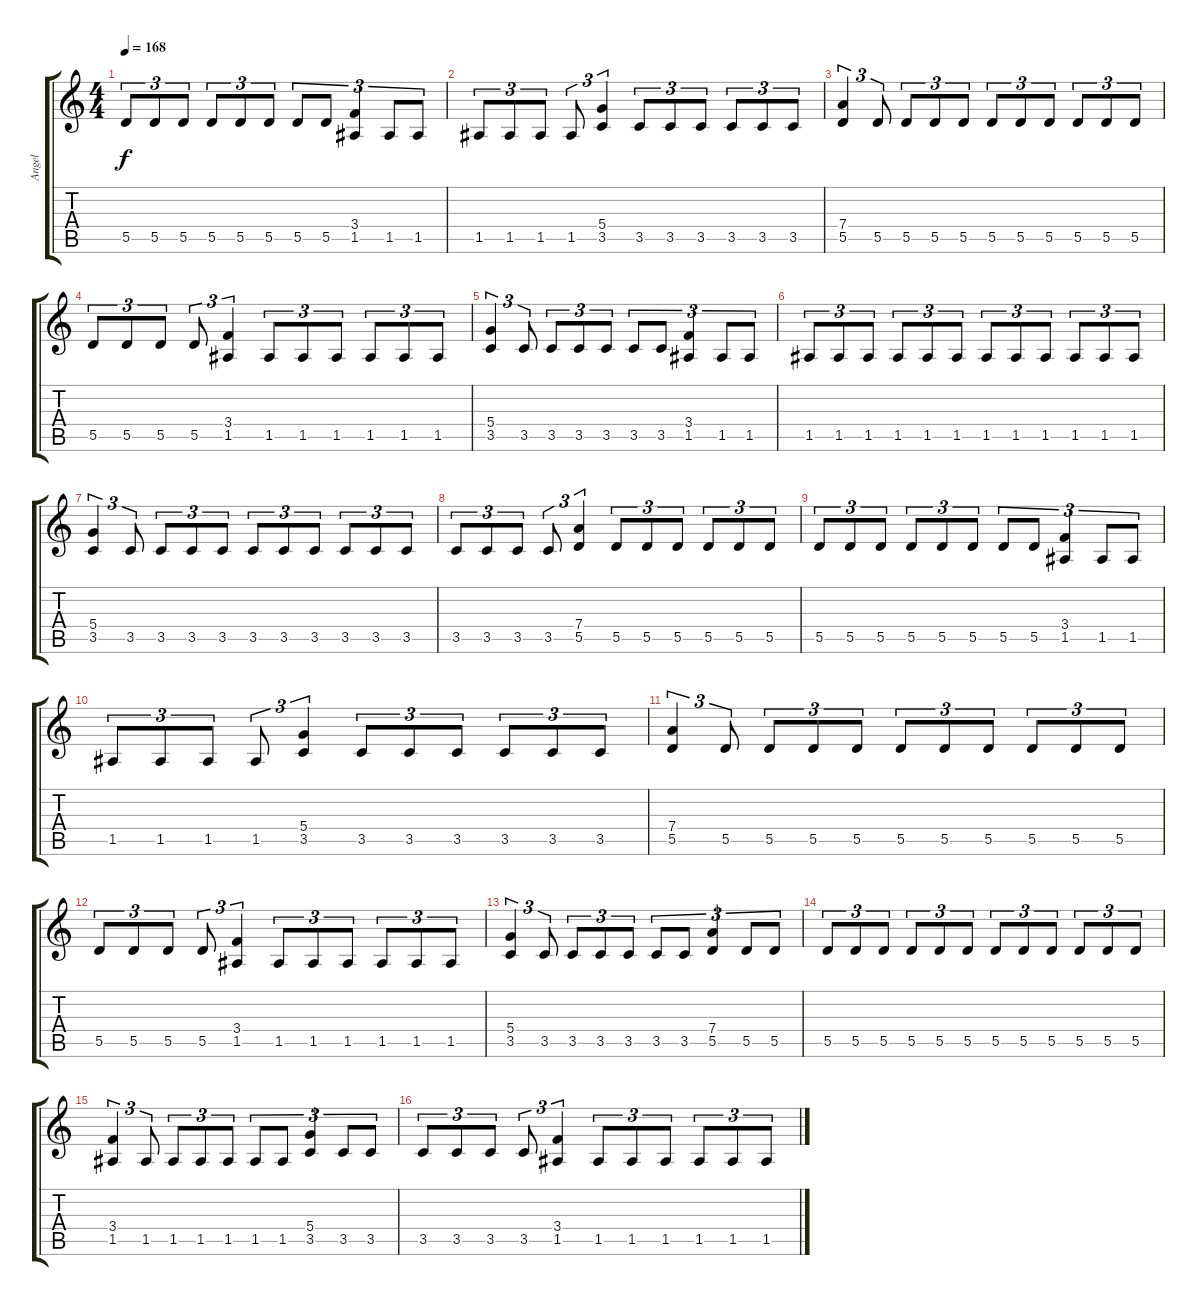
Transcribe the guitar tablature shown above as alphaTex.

\track ("Angel" "Angel") {instrument distortionguitar}
\staff {score tabs}
\tuning (E4 B3 G3 D3 A2 E2) {hide}
\ts (4 4)
\tempo 168
\clef g2
\ks c
5.5.8{tu (3 2) dy f} 5.5.8{tu (3 2)} 5.5.8{tu (3 2)} 5.5.8{tu (3 2)} 5.5.8{tu (3 2)} 5.5.8{tu (3 2)} 5.5.8{tu (3 2)} 5.5.8{tu (3 2)} (3.4 1.5).4{tu (3 2)} 1.5.8{tu (3 2)} 1.5.8{tu (3 2)} |
1.5.8{tu (3 2)} 1.5.8{tu (3 2)} 1.5.8{tu (3 2)} 1.5.8{tu (3 2)} (5.4 3.5).4{tu (3 2)} 3.5.8{tu (3 2)} 3.5.8{tu (3 2)} 3.5.8{tu (3 2)} 3.5.8{tu (3 2)} 3.5.8{tu (3 2)} 3.5.8{tu (3 2)} |
(7.4 5.5).4{tu (3 2)} 5.5.8{tu (3 2)} 5.5.8{tu (3 2)} 5.5.8{tu (3 2)} 5.5.8{tu (3 2)} 5.5.8{tu (3 2)} 5.5.8{tu (3 2)} 5.5.8{tu (3 2)} 5.5.8{tu (3 2)} 5.5.8{tu (3 2)} 5.5.8{tu (3 2)} |
5.5.8{tu (3 2)} 5.5.8{tu (3 2)} 5.5.8{tu (3 2)} 5.5.8{tu (3 2)} (3.4 1.5).4{tu (3 2)} 1.5.8{tu (3 2)} 1.5.8{tu (3 2)} 1.5.8{tu (3 2)} 1.5.8{tu (3 2)} 1.5.8{tu (3 2)} 1.5.8{tu (3 2)} |
(5.4 3.5).4{tu (3 2)} 3.5.8{tu (3 2)} 3.5.8{tu (3 2)} 3.5.8{tu (3 2)} 3.5.8{tu (3 2)} 3.5.8{tu (3 2)} 3.5.8{tu (3 2)} (3.4 1.5).4{tu (3 2)} 1.5.8{tu (3 2)} 1.5.8{tu (3 2)} |
1.5.8{tu (3 2)} 1.5.8{tu (3 2)} 1.5.8{tu (3 2)} 1.5.8{tu (3 2)} 1.5.8{tu (3 2)} 1.5.8{tu (3 2)} 1.5.8{tu (3 2)} 1.5.8{tu (3 2)} 1.5.8{tu (3 2)} 1.5.8{tu (3 2)} 1.5.8{tu (3 2)} 1.5.8{tu (3 2)} |
(5.4 3.5).4{tu (3 2)} 3.5.8{tu (3 2)} 3.5.8{tu (3 2)} 3.5.8{tu (3 2)} 3.5.8{tu (3 2)} 3.5.8{tu (3 2)} 3.5.8{tu (3 2)} 3.5.8{tu (3 2)} 3.5.8{tu (3 2)} 3.5.8{tu (3 2)} 3.5.8{tu (3 2)} |
3.5.8{tu (3 2)} 3.5.8{tu (3 2)} 3.5.8{tu (3 2)} 3.5.8{tu (3 2)} (7.4 5.5).4{tu (3 2)} 5.5.8{tu (3 2)} 5.5.8{tu (3 2)} 5.5.8{tu (3 2)} 5.5.8{tu (3 2)} 5.5.8{tu (3 2)} 5.5.8{tu (3 2)} |
5.5.8{tu (3 2)} 5.5.8{tu (3 2)} 5.5.8{tu (3 2)} 5.5.8{tu (3 2)} 5.5.8{tu (3 2)} 5.5.8{tu (3 2)} 5.5.8{tu (3 2)} 5.5.8{tu (3 2)} (3.4 1.5).4{tu (3 2)} 1.5.8{tu (3 2)} 1.5.8{tu (3 2)} |
1.5.8{tu (3 2)} 1.5.8{tu (3 2)} 1.5.8{tu (3 2)} 1.5.8{tu (3 2)} (5.4 3.5).4{tu (3 2)} 3.5.8{tu (3 2)} 3.5.8{tu (3 2)} 3.5.8{tu (3 2)} 3.5.8{tu (3 2)} 3.5.8{tu (3 2)} 3.5.8{tu (3 2)} |
(7.4 5.5).4{tu (3 2)} 5.5.8{tu (3 2)} 5.5.8{tu (3 2)} 5.5.8{tu (3 2)} 5.5.8{tu (3 2)} 5.5.8{tu (3 2)} 5.5.8{tu (3 2)} 5.5.8{tu (3 2)} 5.5.8{tu (3 2)} 5.5.8{tu (3 2)} 5.5.8{tu (3 2)} |
5.5.8{tu (3 2)} 5.5.8{tu (3 2)} 5.5.8{tu (3 2)} 5.5.8{tu (3 2)} (3.4 1.5).4{tu (3 2)} 1.5.8{tu (3 2)} 1.5.8{tu (3 2)} 1.5.8{tu (3 2)} 1.5.8{tu (3 2)} 1.5.8{tu (3 2)} 1.5.8{tu (3 2)} |
(5.4 3.5).4{tu (3 2)} 3.5.8{tu (3 2)} 3.5.8{tu (3 2)} 3.5.8{tu (3 2)} 3.5.8{tu (3 2)} 3.5.8{tu (3 2)} 3.5.8{tu (3 2)} (7.4 5.5).4{tu (3 2)} 5.5.8{tu (3 2)} 5.5.8{tu (3 2)} |
5.5.8{tu (3 2)} 5.5.8{tu (3 2)} 5.5.8{tu (3 2)} 5.5.8{tu (3 2)} 5.5.8{tu (3 2)} 5.5.8{tu (3 2)} 5.5.8{tu (3 2)} 5.5.8{tu (3 2)} 5.5.8{tu (3 2)} 5.5.8{tu (3 2)} 5.5.8{tu (3 2)} 5.5.8{tu (3 2)} |
(3.4 1.5).4{tu (3 2)} 1.5.8{tu (3 2)} 1.5.8{tu (3 2)} 1.5.8{tu (3 2)} 1.5.8{tu (3 2)} 1.5.8{tu (3 2)} 1.5.8{tu (3 2)} (5.4 3.5).4{tu (3 2)} 3.5.8{tu (3 2)} 3.5.8{tu (3 2)} |
3.5.8{tu (3 2)} 3.5.8{tu (3 2)} 3.5.8{tu (3 2)} 3.5.8{tu (3 2)} (3.4 1.5).4{tu (3 2)} 1.5.8{tu (3 2)} 1.5.8{tu (3 2)} 1.5.8{tu (3 2)} 1.5.8{tu (3 2)} 1.5.8{tu (3 2)} 1.5.8{tu (3 2)}
